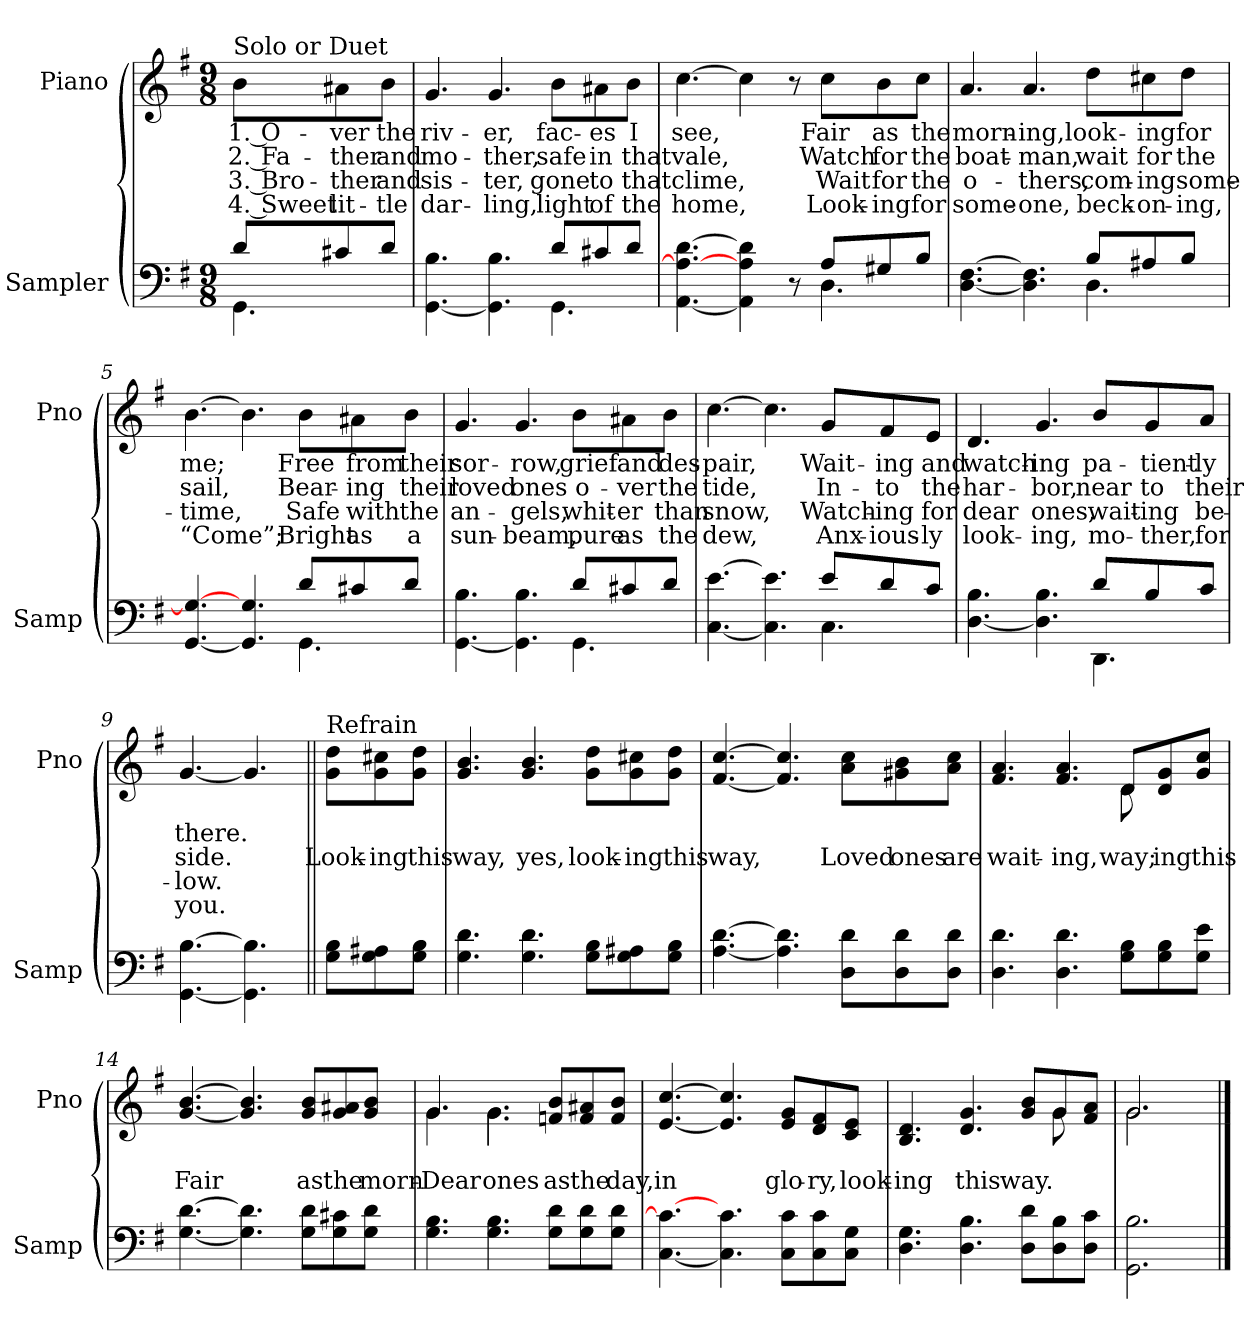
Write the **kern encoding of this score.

**kern	**kern	**text	**text	**text	**text
*part2	*part1	*part1	*part1	*part1	*part1
*staff2	*staff1	*staff1	*staff1	*staff1	*staff1
*I"Sampler	*I"Piano	*	*	*	*
*I'Samp	*I'Pno	*	*	*	*
*clefF4	*clefG2	*	*	*	*
*k[f#]	*k[f#]	*	*	*	*
*G:	*G:	*	*	*	*
*M9/8	*M9/8	*	*	*	*
=1	=1	=1	=1	=1	=1
*^	*	*	*	*	*
!	!	!LO:TX:t=Solo or Duet	!	!	!	!
8d/L	4.GG	8b\L	1. O-	2. Fa-	3. Bro-	4. Sweet
8c#X/	.	8a#X\	-ver	-ther	-ther	lit-
8d/J	.	8b\J	the	and	and	-tle
=2	=2	=2	=2	=2	=2	=2
[4.GG 4.B	2.ryy	4.g	riv-	mo-	sis-	dar-
4.GG] 4.B	.	4.g	-er,	-ther,	-ter,	-ling,
8d/L	4.GG	8b\L	fac-	safe	gone	light
8c#X/	.	8a#X\	-es	in	to	of
8d/J	.	8b\J	I	that	that	the
=3	=3	=3	=3	=3	=3	=3
[4.AA 4.A_ [4.d	2.ryy	[4.cc	see,	vale,	clime,	home,
4AA] 4A 4d]	.	4cc]	.	.	.	.
8r	.	8r	.	.	.	.
8A/L	4.D	8cc\L	Fair	Watch	Wait	Look-
8G#X/	.	8b\	as	for	for	-ing
8B/J	.	8cc\J	the	the	the	for
=4	=4	=4	=4	=4	=4	=4
[4.D [4.F#	2.ryy	4.a	morn-	boat-	o-	some-
4.D] 4.F#]	.	4.a	-ing,	-man,	-thers,	-one,
8B/L	4.D	8dd\L	look-	wait	com-	beck-
8A#X/	.	8cc#X\	-ing	for	-ing	-on-
8B/J	.	8dd\J	for	the	some-	-ing,
=5	=5	=5	=5	=5	=5	=5
[4.GG 4.G_	2.ryy	[4.b	me;	sail,	-time,	“Come”;
4.GG] 4.G	.	4.b]	.	.	.	.
8d/L	4.GG	8b\L	Free	Bear-	Safe	Bright
8c#X/	.	8a#X\	from	-ing	with	as
8d/J	.	8b\J	their	their	the	a
=6	=6	=6	=6	=6	=6	=6
[4.GG 4.B	2.ryy	4.g	sor-	loved	an-	sun-
4.GG] 4.B	.	4.g	-row,	ones	-gels,	-beam,
8d/L	4.GG	8b\L	grief	o-	whit-	pure
8c#X/	.	8a#X\	and	-ver	-er	as
8d/J	.	8b\J	des-	the	than	the
=7	=7	=7	=7	=7	=7	=7
[4.C [4.e	2.ryy	[4.cc	-pair,	tide,	snow,	dew,
4.C] 4.e]	.	4.cc]	.	.	.	.
8e/L	4.C	8g/L	Wait-	In-	Watch-	Anx-
8d/	.	8f#/	-ing	-to	-ing	-ious-
8c/J	.	8e/J	and	the	for	-ly
=8	=8	=8	=8	=8	=8	=8
[4.D 4.B	2.ryy	4.d	watch-	har-	dear	look-
4.D] 4.B	.	4.g	-ing	-bor,	ones,	-ing,
8d/L	4.DD	8b/L	pa-	near	wait-	mo-
8B/	.	8g/	-tient-	to	-ing	-ther,
8c/J	.	8a/J	-ly	their	be-	for
*v	*v	*	*	*	*	*
=9	=9	=9	=9	=9	=9
[4.GG [4.B	[4.g	there.	side.	-low.	you.
4.GG] 4.B]	4.g]	.	.	.	.
=10||	=10||	=10||	=10||	=10||	=10||
!	!LO:TX:t=Refrain	!	!	!	!
8G\ 8B\L	8g\ 8dd\L	.	Look-	.	.
8G\ 8A#X\	8g\ 8cc#X\	.	-ing	.	.
8G\ 8B\J	8g\ 8dd\J	.	this	.	.
=11	=11	=11	=11	=11	=11
4.G 4.d	4.g 4.b	.	way,	.	.
4.G 4.d	4.g 4.b	.	yes,	.	.
8G\ 8B\L	8g\ 8dd\L	.	look-	.	.
8G\ 8A#X\	8g\ 8cc#X\	.	-ing	.	.
8G\ 8B\J	8g\ 8dd\J	.	this	.	.
=12	=12	=12	=12	=12	=12
[4.A [4.d	[4.f# [4.cc	.	way,	.	.
4.A] 4.d]	4.f#] 4.cc]	.	.	.	.
8D\ 8d\L	8a\ 8cc\L	.	Loved	.	.
8D\ 8d\	8g#X\ 8b\	.	ones	.	.
8D\ 8d\J	8a\ 8cc\J	.	are	.	.
=13	=13	=13	=13	=13	=13
*	*^	*	*	*	*
4.D 4.d	4.f# 4.a	2.ryy	.	wait-	.	.
4.D 4.d	4.f# 4.a	.	.	-ing,	.	.
8G\ 8B\L	8d/L	8d	.	way;	.	.
8G\ 8B\	8d/ 8g/	4ryy	.	-ing	.	.
8G\ 8e\J	8g/ 8cc/J	.	.	this	.	.
*	*v	*v	*	*	*	*
=14	=14	=14	=14	=14	=14
[4.G [4.d	[4.g [4.b	.	Fair	.	.
4.G] 4.d]	4.g] 4.b]	.	.	.	.
8G\ 8d\L	8g/ 8b/L	.	as	.	.
8G\ 8c#X\	8g/ 8a#X/	.	the	.	.
8G\ 8d\J	8g/ 8b/J	.	morn-	.	.
=15	=15	=15	=15	=15	=15
*	*^	*	*	*	*
4.G 4.B	4.g/	4.g	.	Dear	.	.
4.G 4.B	4.g\	4.g	.	ones	.	.
8G\ 8d\L	8fn/ 8b/L	4.ryy	.	as	.	.
8G\ 8d\	8f/ 8a#X/	.	.	the	.	.
8G\ 8d\J	8f/ 8b/J	.	.	day,	.	.
*	*v	*v	*	*	*	*
=16	=16	=16	=16	=16	=16
[4.C 4.c_	[4.e [4.cc	.	in	.	.
4.C] 4.c	4.e] 4.cc]	.	.	.	.
8C\ 8c\L	8e/ 8g/L	.	glo-	.	.
8C\ 8c\	8d/ 8f#/	.	-ry,	.	.
8C\ 8G\J	8c/ 8e/J	.	look-	.	.
=17	=17	=17	=17	=17	=17
*	*^	*	*	*	*
4.D 4.G	4.B 4.d	2..ryy	.	-ing	.	.
4.D 4.B	4.d 4.g	.	.	this	.	.
8D\ 8d\L	8g/ 8b/L	.	.	way.	.	.
8D\ 8B\	8g/	8g	.	.	.	.
8D\ 8c\J	8f#/ 8a/J	8ryy	.	.	.	.
=18	=18	=18	=18	=18	=18	=18
2.GG 2.B	2.g/	2.g	.	.	.	.
*	*v	*v	*	*	*	*
==	==	==	==	==	==
*-	*-	*-	*-	*-	*-
